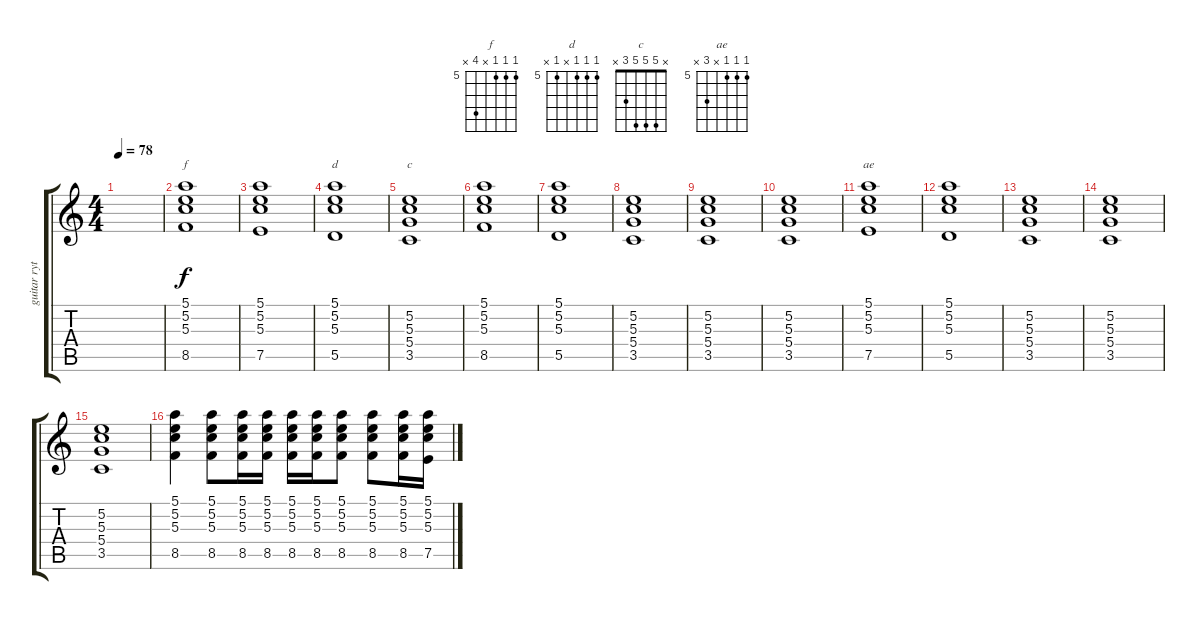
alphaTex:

\track ("guitar rythm" "guitar ryt") {instrument acousticguitarsteel}
\staff {score tabs}
\tuning (E4 B3 G3 D3 A2 E2) {hide}
\chord ("f" 5 5 5 x 8 x) {firstfret 5}
\chord ("d" 5 5 5 x 5 x) {firstfret 5}
\chord ("c" x 5 5 5 3 x)
\chord ("ae" 5 5 5 x 7 x) {firstfret 5}
\ts (4 4)
\tempo 78
\clef g2
\ks c
|
(5.1 5.2 5.3 8.5).1{ch "f"} |
(5.1 5.2 5.3 7.5).1 |
(5.1 5.2 5.3 5.5).1{ch "d"} |
(5.2 5.3 5.4 3.5).1{ch "c"} |
(5.1 5.2 5.3 8.5).1 |
(5.1 5.2 5.3 5.5).1 |
(5.2 5.3 5.4 3.5).1 |
(5.2 5.3 5.4 3.5).1 |
(5.2 5.3 5.4 3.5).1 |
(5.1 5.2 5.3 7.5).1{ch "ae"} |
(5.1 5.2 5.3 5.5).1 |
(5.2 5.3 5.4 3.5).1 |
(5.2 5.3 5.4 3.5).1 |
(5.2 5.3 5.4 3.5).1 |
(5.1 5.2 5.3 8.5).4 (5.1 5.2 5.3 8.5).8 (5.1 5.2 5.3 8.5).16 (5.1 5.2 5.3 8.5).16 (5.1 5.2 5.3 8.5).16 (5.1 5.2 5.3 8.5).16 (5.1 5.2 5.3 8.5).8 (5.1 5.2 5.3 8.5).8 (5.1 5.2 5.3 8.5).16 (5.1 5.2 5.3 7.5).16
